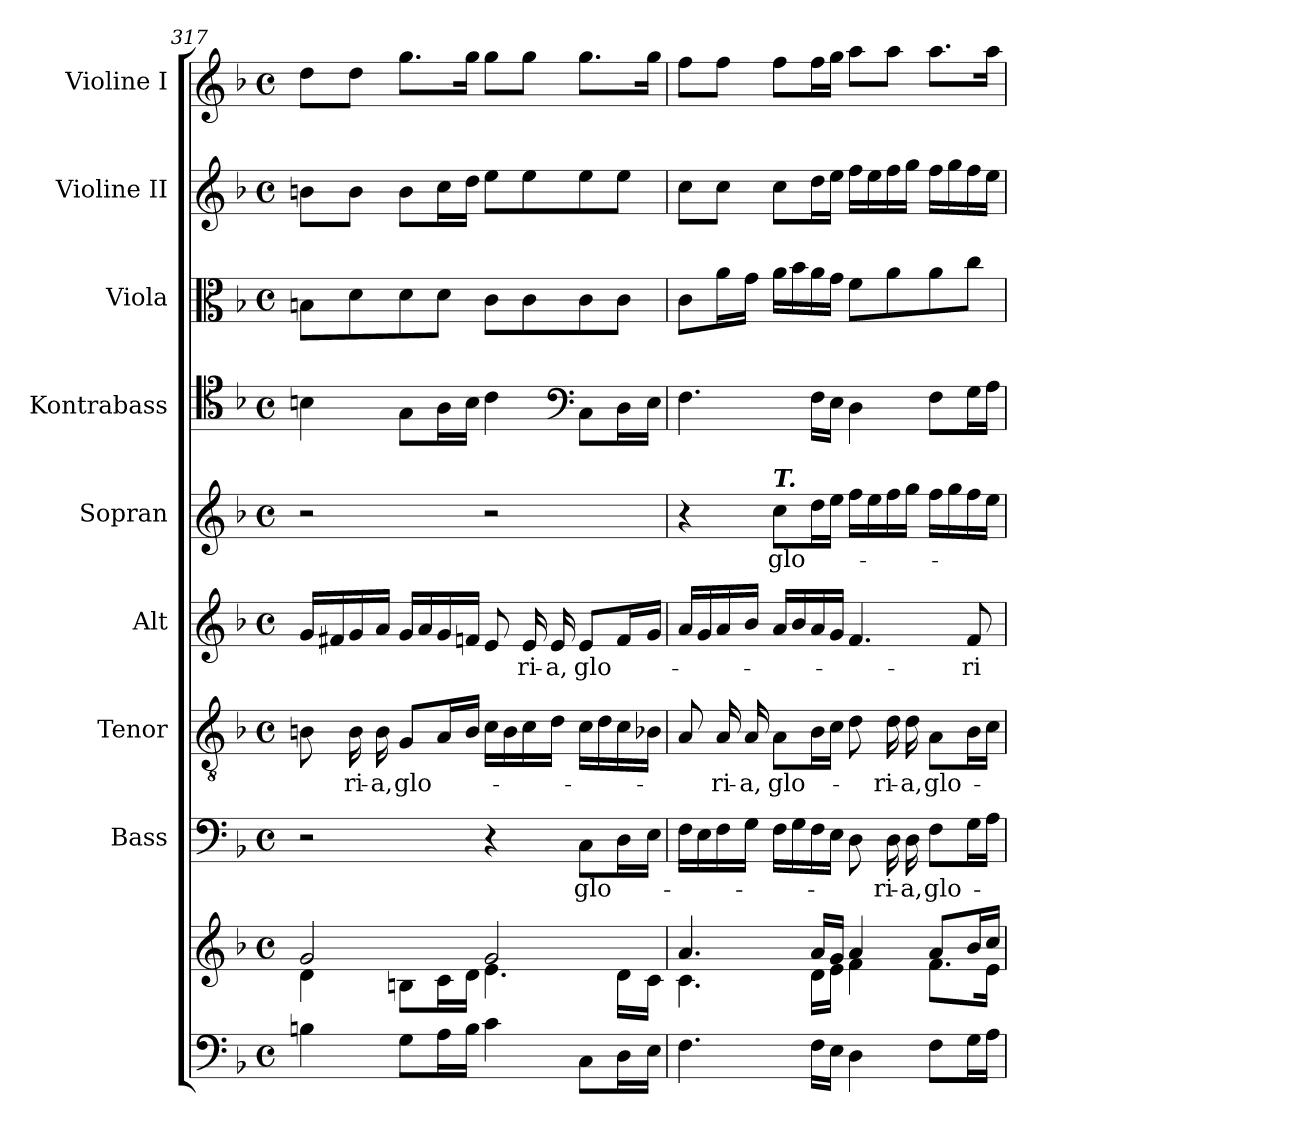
**kern	**kern	**kern	**text	**kern	**text	**kern	**text	**kern	**text	**kern	**kern	**kern	**kern
*part9	*part9	*part8	*part8	*part7	*part7	*part6	*part6	*part5	*part5	*part4	*part3	*part2	*part1
*staff10	*staff9	*staff8	*staff8	*staff7	*staff7	*staff6	*staff6	*staff5	*staff5	*staff4	*staff3	*staff2	*staff1
*	*	*I"Bass	*	*I"Tenor	*	*I"Alt	*	*I"Sopran	*	*I"Kontrabass	*I"Viola	*I"Violine II	*I"Violine I
*	*	*I'B.	*	*I'T.	*	*I'A.	*	*I'S.	*	*I'Kb.	*I'Vla.	*I'Vl. II	*I'Vl. I
!!LO:PB:g=z
*clefF4	*clefG2	*clefF4	*	*clefGv2	*	*clefG2	*	*clefG2	*	*clefC4	*clefC3	*clefG2	*clefG2
*	*	*	*	*	*	*	*	*	*	*ITrd7c12	*	*	*
*k[b-]	*k[b-]	*k[b-]	*	*k[b-]	*	*k[b-]	*	*k[b-]	*	*k[b-]	*k[b-]	*k[b-]	*k[b-]
*F:	*F:	*F:	*	*F:	*	*F:	*	*F:	*	*F:	*F:	*F:	*F:
*M4/4	*M4/4	*M4/4	*	*M4/4	*	*M4/4	*	*M4/4	*	*M4/4	*M4/4	*M4/4	*M4/4
*met(c)	*met(c)	*met(c)	*	*met(c)	*	*met(c)	*	*met(c)	*	*met(c)	*met(c)	*met(c)	*met(c)
=317	=317	=317	=317	=317	=317	=317	=317	=317	=317	=317	=317	=317	=317
*	*^	*	*	*	*	*	*	*	*	*	*	*	*
4Bn\	2g/	4d\	2r	.	8Bn\	.	16g/LL	.	2r	.	4BBn\	8Bn\L	8bn\L	8dd\L
.	.	.	.	.	.	.	16f#X/	.	.	.	.	.	.	.
!	!	!	!	!	!	!LO:LY:b	!	!	!	!	!	!	!	!
.	.	.	.	.	16B\	-ri-	16g/	.	.	.	.	8d\	8b\J	8dd\J
!	!	!	!	!	!	!LO:LY:b	!	!	!	!	!	!	!	!
.	.	.	.	.	16B\	-a,	16a/JJ	.	.	.	.	.	.	.
!	!	!	!	!	!	!LO:LY:b	!	!	!	!	!	!	!	!
8G\L	.	8Bn\L	.	.	8G/L	glo-	16g/LL	.	.	.	8GG\L	8d\	8b\L	8.gg\L
.	.	.	.	.	.	.	16a/	.	.	.	.	.	.	.
16A\L	.	16c\L	.	.	16A/L	.	16g/	.	.	.	16AA\L	8d\J	16cc\L	.
16B\JJ	.	16d\JJ	.	.	16B/JJ	.	16fn/JJ	.	.	.	16BB\JJ	.	16dd\JJ	16gg\Jk
4c\	2g/	4.e\	4r	.	16c\LL	.	8e/	.	2r	.	4C\	8c\L	8ee\L	8gg\L
.	.	.	.	.	16B\	.	.	.	.	.	.	.	.	.
!	!	!	!	!	!	!	!	!LO:LY:b	!	!	!	!	!	!
.	.	.	.	.	16c\	.	16e/	-ri-	.	.	.	8c\	8ee\	8gg\J
!	!	!	!	!	!	!	!	!LO:LY:b	!	!	!	!	!	!
.	.	.	.	.	16d\JJ	.	16e/	-a,	.	.	.	.	.	.
*	*	*	*	*	*	*	*	*	*	*	*clefF4	*	*	*
!	!	!	!	!LO:LY:b	!	!	!	!LO:LY:b	!	!	!	!	!	!
8C\L	.	.	8C\L	glo-	16c\LL	.	8e/L	glo-	.	.	8CC\L	8c\	8ee\	8.gg\L
.	.	.	.	.	16d\	.	.	.	.	.	.	.	.	.
16D\L	.	16d\LL	16D\L	.	16c\	.	16f/L	.	.	.	16DD\L	8c\J	8ee\J	.
16E\JJ	.	16c\JJ	16E\JJ	.	16B-X\JJ	.	16g/JJ	.	.	.	16EE\JJ	.	.	16gg\Jk
=318	=318	=318	=318	=318	=318	=318	=318	=318	=318	=318	=318	=318	=318	=318
4.F\	4.a/	4.c\	16F\LL	.	8A/	.	16a/LL	.	4r	.	4.FF\	8c\L	8cc\L	8ff\L
.	.	.	16E\	.	.	.	16g/	.	.	.	.	.	.	.
!	!	!	!	!	!	!LO:LY:b	!	!	!	!	!	!	!	!
.	.	.	16F\	.	16A/	-ri-	16a/	.	.	.	.	16a\L	8cc\J	8ff\J
!	!	!	!	!	!	!LO:LY:b	!	!	!	!	!	!	!	!
.	.	.	16G\JJ	.	16A/	-a,	16b-/JJ	.	.	.	.	16g\JJ	.	.
!	!	!	!	!	!	!	!	!	!LO:TX:a:Bi:t=T.	!	!	!	!	!
!	!	!	!	!	!	!LO:LY:b	!	!	!	!LO:LY:b	!	!	!	!
.	.	.	16F\LL	.	8A\L	glo-	16a/LL	.	8cc\L	glo-	.	16a\LL	8cc\L	8ff\L
.	.	.	16G\	.	.	.	16b-/	.	.	.	.	16b-\	.	.
16F\LL	16a/LL	16d\LL	16F\	.	16B-\L	.	16a/	.	16dd\L	.	16FF\LL	16a\	16dd\L	16ff\L
16E\JJ	16g/JJ	16e\JJ	16E\JJ	.	16c\JJ	.	16g/JJ	.	16ee\JJ	.	16EE\JJ	16g\JJ	16ee\JJ	16gg\JJ
4D\	4a/	4f\	8D\	.	8d\	.	4.f/	.	16ff\LL	.	4DD\	8f\L	16ff\LL	8aa\L
.	.	.	.	.	.	.	.	.	16ee\	.	.	.	16ee\	.
!	!	!	!	!LO:LY:b	!	!LO:LY:b	!	!	!	!	!	!	!	!
.	.	.	16D\	-ri-	16d\	-ri-	.	.	16ff\	.	.	8a\	16ff\	8aa\J
!	!	!	!	!LO:LY:b	!	!LO:LY:b	!	!	!	!	!	!	!	!
.	.	.	16D\	-a,	16d\	-a,	.	.	16gg\JJ	.	.	.	16gg\JJ	.
!	!	!	!	!LO:LY:b	!	!LO:LY:b	!	!	!	!	!	!	!	!
8F\L	8a/L	8.f\L	8F\L	glo-	8A\L	glo-	.	.	16ff\LL	.	8FF\L	8a\	16ff\LL	8.aa\L
.	.	.	.	.	.	.	.	.	16gg\	.	.	.	16gg\	.
!	!	!	!	!	!	!	!	!LO:LY:b	!	!	!	!	!	!
16G\L	16b-/L	.	16G\L	.	16B-\L	.	8f/	-ri-	16ff\	.	16GG\L	8cc\J	16ff\	.
16A\JJ	16cc/JJ	16e\Jk	16A\JJ	.	16c\JJ	.	.	.	16ee\JJ	.	16AA\JJ	.	16ee\JJ	16aa\Jk
*	*v	*v	*	*	*	*	*	*	*	*	*	*	*	*
=	=	=	=	=	=	=	=	=	=	=	=	=	=
*-	*-	*-	*-	*-	*-	*-	*-	*-	*-	*-	*-	*-	*-
